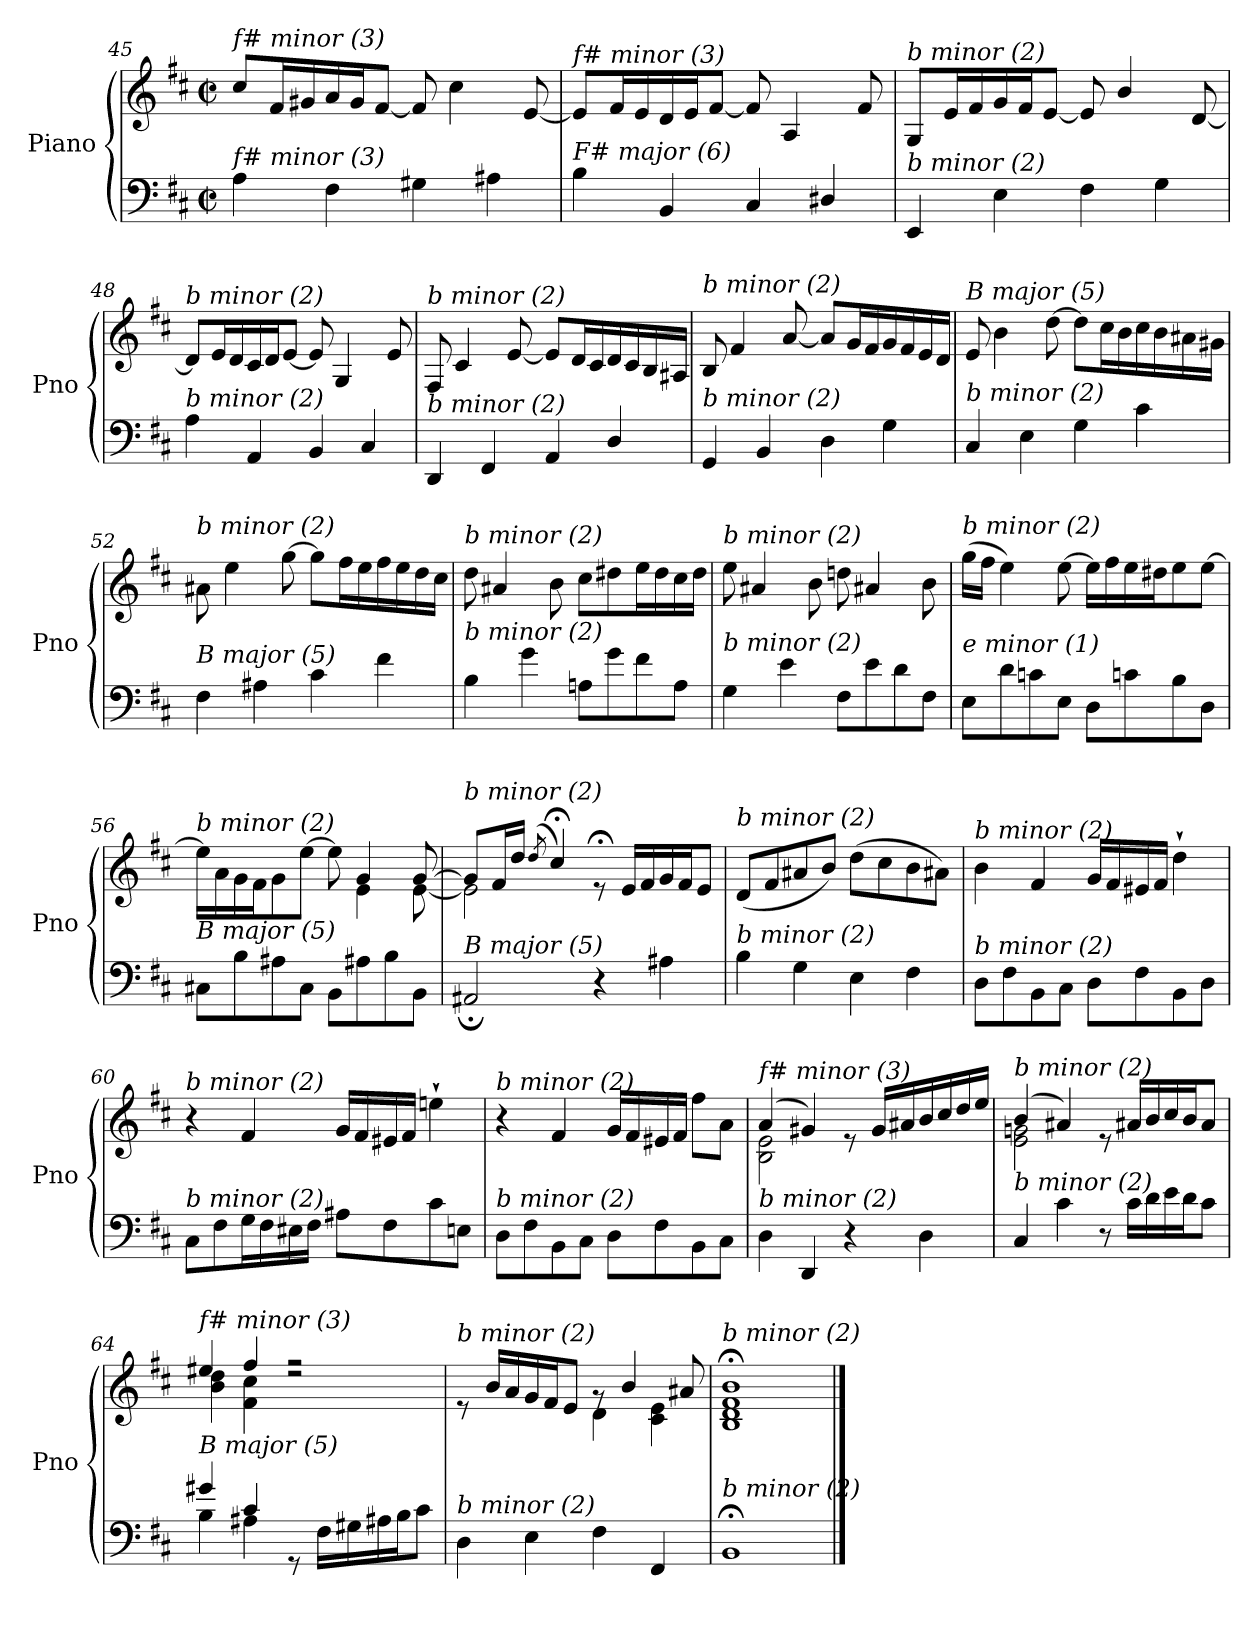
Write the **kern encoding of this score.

**kern	**kern
*part1	*part1
*staff2	*staff1
*I"Piano	*
*I'Pno	*
!!LO:LB:g=z
*clefF4	*clefG2
*k[f#c#]	*k[f#c#]
*M2/2	*M2/2
*met(c|)	*met(c|)
=45	=45
!	!LO:TX:i:t=f# minor (3)
!LO:TX:i:t=f# minor (3)	!
4A\	8cc#/L
.	16f#/L
.	16g#X/
4F#\	16a/
.	16g#/J
.	[8f#/J
4G#X\	8f#/]
.	4cc#\
4A#X\	.
.	[8e/
=46	=46
!	!LO:TX:i:t=f# minor (3)
!LO:TX:i:t=F# major (6)	!
4B\	8e/L]
.	16f#/L
.	16e/
4BB/	16d/
.	16e/J
.	[8f#/J
4C#/	8f#/]
.	4A/
4D#X/	.
.	8f#/
=47	=47
!	!LO:TX:i:t=b minor (2)
!LO:TX:i:t=b minor (2)	!
4EE/	8G/L
.	16e/L
.	16f#/
4E\	16g/
.	16f#/J
.	[8e/J
4F#\	8e/]
.	4b/
4G\	.
.	[8d/
=48	=48
!	!LO:TX:i:t=b minor (2)
!LO:TX:i:t=b minor (2)	!
4A\	8d/L]
.	16e/L
.	16d/
4AA/	16c#/
.	16d/J
.	[8e/J
4BB/	8e/]
.	4G/
4C#/	.
.	8e/
!!LO:PB:g=z
=49	=49
!	!LO:TX:i:t=b minor (2)
!LO:TX:i:t=b minor (2)	!
4DD/	8F#/
.	4c#/
4FF#/	.
.	[8e/
4AA/	8e/L]
.	16d/L
.	16c#/
4D/	16d/
.	16c#/
.	16B/
.	16A#X/JJ
=50	=50
!	!LO:TX:i:t=b minor (2)
!LO:TX:i:t=b minor (2)	!
4GG/	8B/
.	4f#/
4BB/	.
.	[8a/
4D\	8a/L]
.	16g/L
.	16f#/
4G\	16g/
.	16f#/
.	16e/
.	16d/JJ
=51	=51
!	!LO:TX:i:t=B major (5)
!LO:TX:i:t=b minor (2)	!
4C#/	8e/
.	4b\
4E\	.
.	[8dd\
4G\	8dd\L]
.	16cc#\L
.	16b\
4c#\	16cc#\
.	16b\
.	16a#X\
.	16g#X\JJ
=52	=52
!	!LO:TX:i:t=b minor (2)
!LO:TX:i:t=B major (5)	!
4F#\	8a#X\
.	4ee\
4A#X\	.
.	[8gg\
4c#\	8gg\L]
.	16ff#\L
.	16ee\
4f#\	16ff#\
.	16ee\
.	16dd\
.	16cc#\JJ
!!LO:LB:g=z
=53	=53
!	!LO:TX:i:t=b minor (2)
!LO:TX:i:t=b minor (2)	!
4B\	8dd\
.	4a#X/
4g\	.
.	8b\
8An\L	8cc#\L
8g\	8dd#X\
8f#\	16ee\L
.	16dd#\
8A\J	16cc#\
.	16dd#\JJ
=54	=54
!	!LO:TX:i:t=b minor (2)
!LO:TX:i:t=b minor (2)	!
4G\	8ee\
.	4a#X/
4e\	.
.	8b\
8F#\L	8ddn\
8e\	4a#X/
8d\	.
8F#\J	8b\
=55	=55
!	!LO:TX:i:t=b minor (2)
!LO:TX:i:t=e minor (1)	!
8E\L	(16gg\LL
.	16ff#\JJ
8d\	4ee\)
8cn\	.
8E\J	[8ee\
8D\L	16ee\LL]
.	16ff#\
8cn\	16ee\
.	16dd#X\J
8B\	8ee\
8D\J	[8ee\J
=56	=56
*^	*^
!	!	!LO:TX:i:t=b minor (2)	!
!LO:TX:i:t=B major (5)	!	!	!
2ryy	8C#X\L	16ee\LL]	2ryy
.	.	16a\	.
.	8B\	16g\	.
.	.	16f#\J	.
.	8A#X\	8g\	.
.	8C#\J	[8ee\J	.
8ryy	8BB\L	8ee\]	8ryy
4.ryy	8A#X\	4g/	4e\
.	8B\	.	.
.	8BB\J	[8g/	[8e\
=57	=57	=57	=57
!	!	!LO:TX:i:t=b minor (2)	!
!LO:TX:i:t=B major (5)	!	!	!
2ryy	2AA#X;/	8g/L]	2e\]
.	.	16f#/L	.
.	.	16dd/JJ	.
.	.	(>8qdd/	.
.	.	4cc#;</)	.
2ryy	4r	8r;<e	2ryy
.	.	16e/LL	.
.	.	16f#/	.
.	4A#X\	16g/	.
.	.	16f#/J	.
.	.	8e/J	.
*v	*v	*	*
*	*v	*v
!!LO:LB:g=z
=58	=58
!	!LO:TX:i:t=b minor (2)
!LO:TX:i:t=b minor (2)	!
4B\	(8d/L
.	8f#/
4G\	8a#X/
.	8b/J)
4E\	(8dd\L
.	8cc#\
4F#\	8b\
.	8a#X\J)
=59	=59
!	!LO:TX:i:t=b minor (2)
!LO:TX:i:t=b minor (2)	!
8D\L	4b\
8F#\	.
8BB\	4f#/
8C#\J	.
8D\L	16g/LL
.	16f#/
8F#\	16e#X/
.	16f#/JJ
8BB\	4dd`\
8D\J	.
=60	=60
!	!LO:TX:i:t=b minor (2)
!LO:TX:i:t=b minor (2)	!
8C#\L	4r
8F#\	.
16G\L	4f#/
16F#\	.
16E#X\	.
16F#\JJ	.
8A#X\L	16g/LL
.	16f#/
8F#\	16e#X/
.	16f#/JJ
8c#\	4een`\
8En\J	.
=61	=61
!	!LO:TX:i:t=b minor (2)
!LO:TX:i:t=b minor (2)	!
8D\L	4r
8F#\	.
8BB\	4f#/
8C#\J	.
8D\L	16g/LL
.	16f#/
8F#\	16e#X/
.	16f#/JJ
8BB\	8ff#\L
8C#\J	8a\J
!!LO:LB:g=z
=62	=62
*^	*^
!	!	!LO:TX:i:t=f# minor (3)	!
!LO:TX:i:t=b minor (2)	!	!	!
2ryy	4D\	(4a/	2B\ 2e\
.	4DD/	4g#X/)	.
2ryy	4r	8re	2ryy
.	.	16g#/LL	.
.	.	16a#X/	.
.	4D\	16b/	.
.	.	16cc#/	.
.	.	16dd/	.
.	.	16ee/JJ	.
=63	=63	=63	=63
!	!	!LO:TX:i:t=b minor (2)	!
!LO:TX:i:t=b minor (2)	!	!	!
2ryy	4C#/	(4b/	2e\ 2gn\
.	4c#\	4a#X/)	.
2ryy	8r	8re	2ryy
.	16c#\LL	16a#X/LL	.
.	16d\	16b/	.
.	16e\	16cc#/	.
.	16d\J	16b/J	.
.	8c#\J	8a#/J	.
=64	=64	=64	=64
*	*	*	*^
!	!	!LO:TX:i:t=f# minor (3)	!	!
!LO:TX:i:t=B major (5)	!	!	!	!
4g#X/	4B\	4ee#X/	4b\ 4dd\	2ryy
4c#/	4A#X\	4ff#/	4f#\ 4cc#\	.
8rGG	2ryy	2r	2rdd	2ryy
16F#\LL	.	.	.	.
16G#X\	.	.	.	.
16A#X\	.	.	.	.
16B\J	.	.	.	.
8c#\J	.	.	.	.
*	*	*	*v	*v
=65	=65	=65	=65
!	!	!LO:TX:i:t=b minor (2)	!
!LO:TX:i:t=b minor (2)	!	!	!
2ryy	4D\	8re	2ryy
.	.	16b/LL	.
.	.	16a/	.
.	4E\	16g/	.
.	.	16f#/J	.
.	.	8e/J	.
2ryy	4F#\	8rg	4d\
.	.	4b/	.
.	4FF#/	.	4c#\ 4e\
.	.	8a#X/	.
*v	*v	*	*
*	*v	*v
=66	=66
!	!LO:TX:i:t=b minor (2)
!LO:TX:i:t=b minor (2)	!
1BB;	1B;< 1d;< 1f#;< 1b;<
==	==
*-	*-
